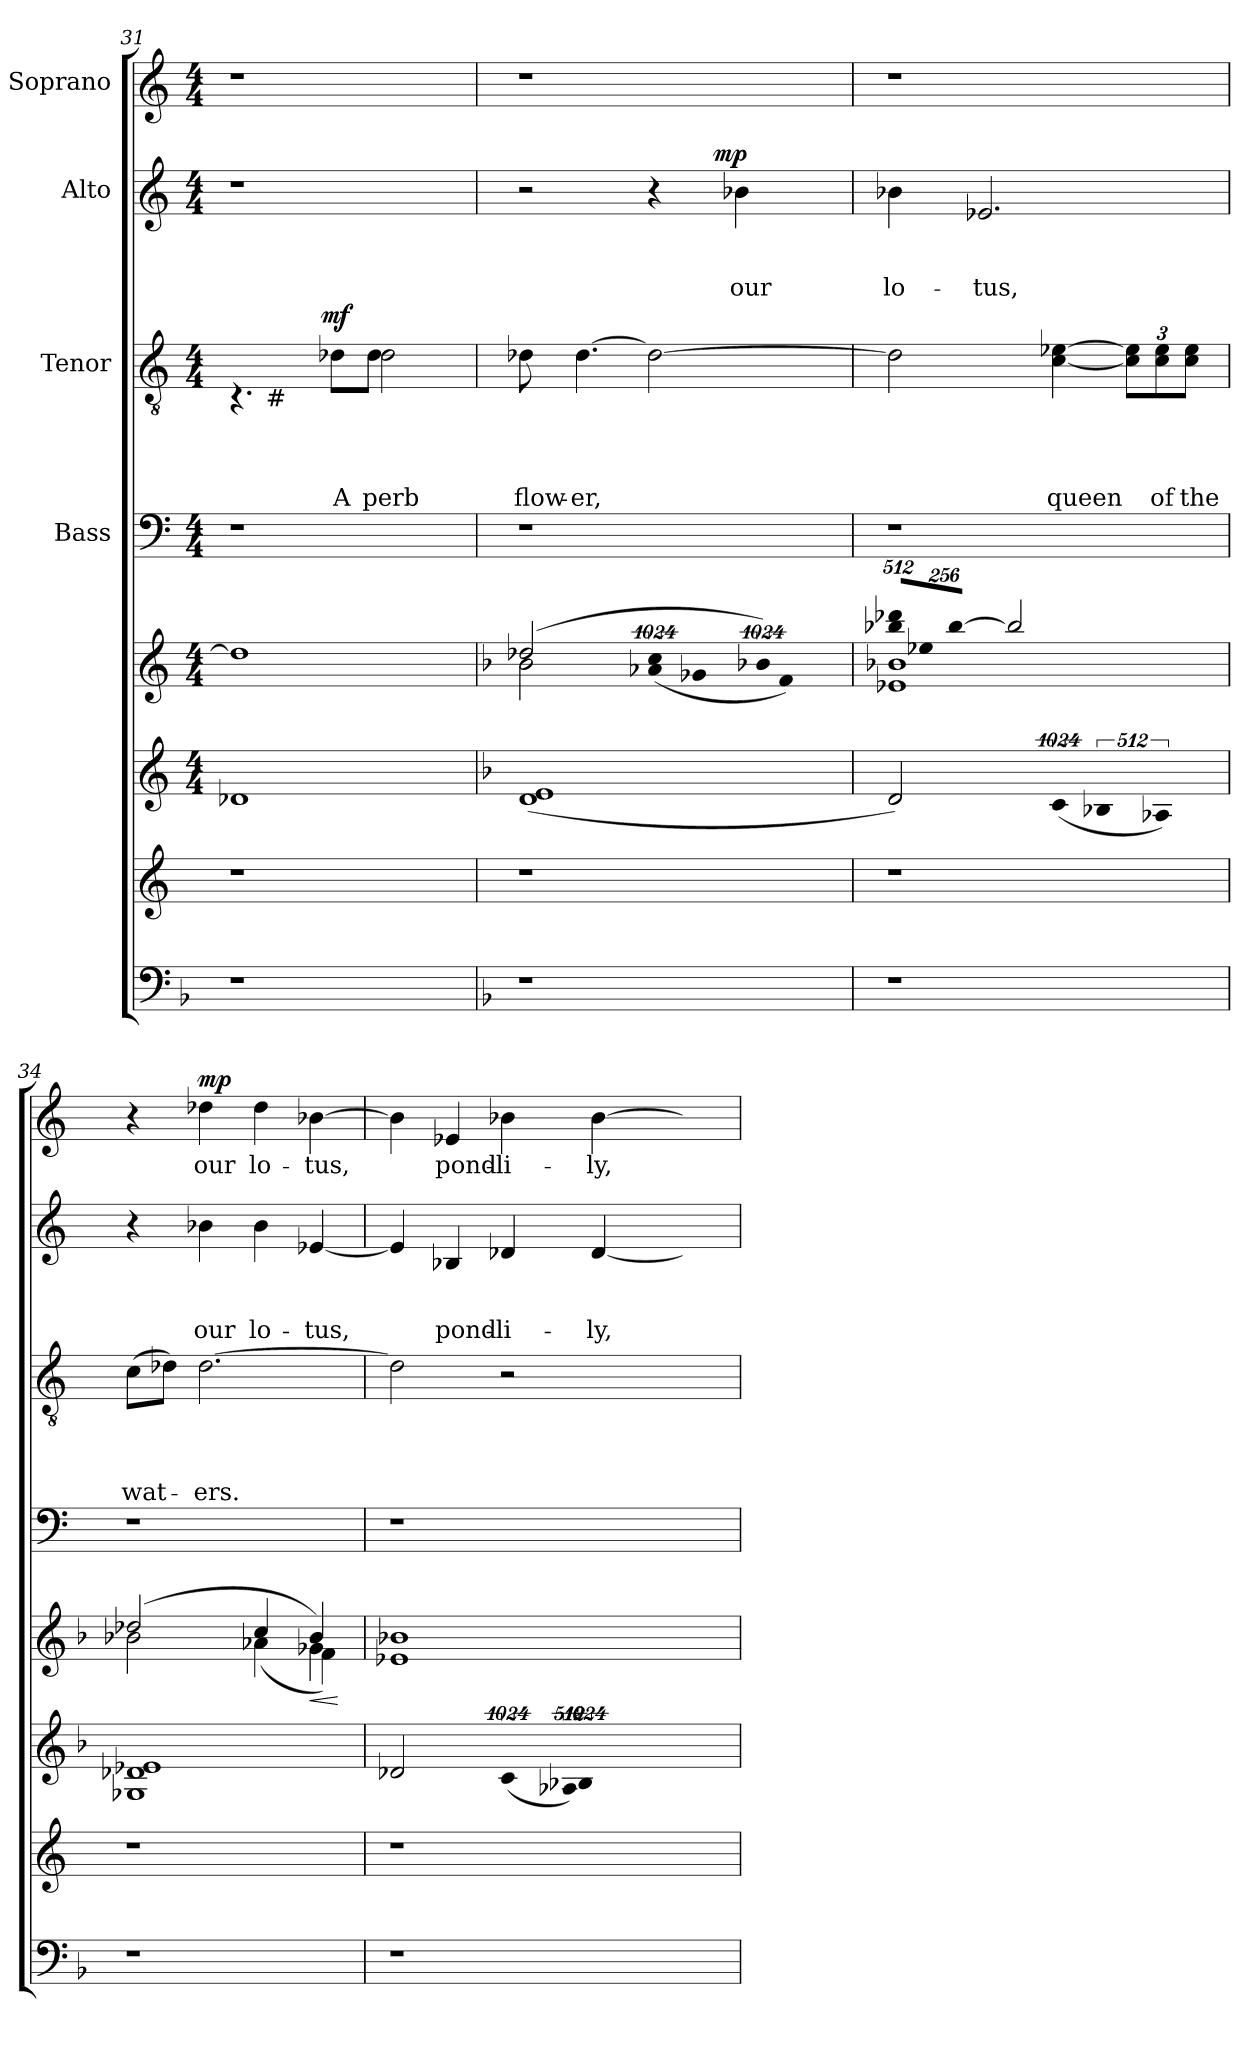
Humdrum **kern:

**kern	**kern	**kern	**kern	**dynam	**kern	**kern	**text	**text	**text	**text	**dynam	**kern	**text	**text	**text	**dynam	**kern	**text	**dynam
*part8	*part7	*part6	*part5	*part5	*part4	*part3	*part3	*part3	*part3	*part3	*part3	*part2	*part2	*part2	*part2	*part2	*part1	*part1	*part1
*staff8	*staff7	*staff6	*staff5	*staff5	*staff4	*staff3	*staff3	*staff3	*staff3	*staff3	*staff3	*staff2	*staff2	*staff2	*staff2	*staff2	*staff1	*staff1	*staff1
*	*	*	*	*	*I"Bass	*I"Tenor	*	*	*	*	*	*I"Alto	*	*	*	*	*I"Soprano	*	*
*clefF4	*clefG2	*clefG2	*clefG2	*	*clefF4	*clefGv2	*	*	*	*	*	*clefG2	*	*	*	*	*clefG2	*	*
*k[b-]	*k[]	*k[]	*k[]	*	*k[]	*k[]	*	*	*	*	*	*k[]	*	*	*	*	*k[]	*	*
*F:	*C:	*C:	*C:	*	*C:	*C:	*	*	*	*	*	*C:	*	*	*	*	*C:	*	*
*	*	*M4/4	*M4/4	*	*M4/4	*M4/4	*	*	*	*	*	*M4/4	*	*	*	*	*M4/4	*	*
=31	=31	=31	=31	=31	=31	=31	=31	=31	=31	=31	=31	=31	=31	=31	=31	=31	=31	=31	=31
*	*	*	*	*	*	*^	*	*	*	*	*	*	*	*	*	*	*	*	*
*	*	*	*	*	*	*	*^	*	*	*	*	*	*	*	*	*	*	*	*	*
1r	1r	1d-X	1dd-]	.	1r	96%11ryy	4.rC	2ryy	.	.	.	.	.	1r	.	.	.	.	1r	.	.
!	!	!	!	!	!	!LO:TX:b:t=#	!	!	!	!	!	!	!	!	!	!	!	!	!	!	!
.	.	.	.	.	.	4ryy	.	.	.	.	.	.	.	.	.	.	.	.	.	.	.
!	!	!	!	!	!	!	!	!	!	!	!	!	!LO:DY:a	!	!	!	!	!	!	!	!
.	.	.	.	.	.	96%61ryy	.	.	.	.	.	.	mf	.	.	.	.	.	.	.	.
!	!	!	!	!	!	!	!	!	!	!	!	!LO:LY:b:rj	!	!	!	!	!	!	!	!	!
.	.	.	.	.	.	.	8d-X\L	.	.	.	.	A	.	.	.	.	.	.	.	.	.
!	!	!	!	!	!	!	!	!	!	!	!	!LO:LY:b	!	!	!	!	!	!	!	!	!
!	!	!	!	!	!	!	!	!	!	!	!	!LO:LY:b	!	!	!	!	!	!	!	!	!
.	.	.	.	.	.	.	8d-\J	2d-\	.	.	.	-perb	.	.	.	.	.	.	.	.	.
.	.	.	.	.	.	.	4.ryy	.	.	.	.	.	.	.	.	.	.	.	.	.	.
*	*	*	*	*	*	*v	*v	*v	*	*	*	*	*	*	*	*	*	*	*	*	*
!!LO:PB:g=z
=32	=32	=32	=32	=32	=32	=32	=32	=32	=32	=32	=32	=32	=32	=32	=32	=32	=32	=32	=32
*	*	*k[b-]	*k[b-]	*	*	*	*	*	*	*	*	*	*	*	*	*	*	*	*
*	*	*F:	*F:	*	*	*	*	*	*	*	*	*	*	*	*	*	*	*	*
*	*	*	*^	*	*	*^	*	*	*	*	*	*	*	*	*	*	*	*	*
!	!	!	!	!	!	!	!	!	!	!	!	!LO:LY:b:rj	!	!	!	!	!	!	!	!	!
*	*	*	*	*	*	*	*v	*v	*	*	*	*	*	*^	*	*	*	*	*	*	*
1r	1r	(<1d 1e	(2dd-X/	2b-\	.	1r	8d-X\	.	.	.	flow-	.	2r	2ryy	.	.	.	.	1r	.	.
!	!	!	!	!	!	!	!	!	!	!	!LO:LY:b	!	!	!	!	!	!	!	!	!	!
.	.	.	.	.	.	.	[>4.d-\	.	.	.	-er,	.	.	.	.	.	.	.	.	.	.
!	!	!	!LO:N:vis=4	!	!	!	!	!	!	!	!	!	!	!	!	!	!	!	!	!	!
*	*	*	*	*Xtuplet	*	*	*	*	*	*	*	*	*	*	*	*	*	*	*	*	*
!	!	!	!	!LO:N:vis=4	!	!	!	!	!	!	!	!	!	!	!	!	!	!	!	!	!
.	.	.	4096%683cc/	(<4096%683a-X\	.	.	2d-\_	.	.	.	.	.	4r	8..ryy	.	.	.	.	.	.	.
!	!	!	!	!LO:N:vis=4	!	!	!	!	!	!	!	!	!	!	!	!	!	!	!	!	!
.	.	.	16ryy	2048%341g-X\	.	.	.	.	.	.	.	.	.	.	.	.	.	.	.	.	.
!	!	!	!	!	!	!	!	!	!	!	!	!	!	!	!	!	!	!LO:DY:a	!	!	!
.	.	.	.	.	.	.	.	.	.	.	.	.	.	4ryy	.	.	.	mp	.	.	.
.	.	.	32ryy	.	.	.	.	.	.	.	.	.	.	.	.	.	.	.	.	.	.
!	!	!	!	!	!	!	!	!	!	!	!	!	!	!	!	!	!LO:LY:b	!	!	!	!
.	.	.	.	.	.	.	.	.	.	.	.	.	4b-X\	.	.	.	our	.	.	.	.
.	.	.	64ryy	.	.	.	.	.	.	.	.	.	.	.	.	.	.	.	.	.	.
.	.	.	1024..ryy	.	.	.	.	.	.	.	.	.	.	.	.	.	.	.	.	.	.
!	!	!	!LO:N:vis=4	!	!	!	!	!	!	!	!	!	!	!	!	!	!	!	!	!	!
.	.	.	4096%683b-X/)	.	.	.	.	.	.	.	.	.	.	.	.	.	.	.	.	.	.
!	!	!	!	!LO:N:vis=4	!	!	!	!	!	!	!	!	!	!	!	!	!	!	!	!	!
.	.	.	.	4096%683f\)	.	.	.	.	.	.	.	.	.	.	.	.	.	.	.	.	.
.	.	.	32ryy	.	.	.	.	.	.	.	.	.	.	.	.	.	.	.	.	.	.
.	.	.	.	.	.	.	.	.	.	.	.	.	.	32ryy	.	.	.	.	.	.	.
.	.	.	64ryy	.	.	.	.	.	.	.	.	.	.	.	.	.	.	.	.	.	.
.	.	.	128ryy	.	.	.	.	.	.	.	.	.	.	.	.	.	.	.	.	.	.
.	.	.	2048.ryy	.	.	.	.	.	.	.	.	.	.	.	.	.	.	.	.	.	.
*	*	*	*	*	*	*	*	*	*	*	*	*	*v	*v	*	*	*	*	*	*	*
=33	=33	=33	=33	=33	=33	=33	=33	=33	=33	=33	=33	=33	=33	=33	=33	=33	=33	=33	=33	=33
*	*	*	*tuplet	*	*	*	*	*	*	*	*	*	*	*	*	*	*	*	*	*
*	*	*	*Xbrackettup	*	*	*	*	*	*	*	*	*	*	*	*	*	*	*	*	*
*	*	*	*	*	*	*	*	*	*	*	*	*	*^	*	*	*	*	*	*	*
!	!	!	!LO:N:vis=8	!	!	!	!	!	!	!	!	!	!	!	!	!	!LO:LY:b	!	!	!	!
*	*	*	*	*	*	*	*	*	*	*	*	*	*v	*v	*	*	*	*	*	*	*
1r	1r	2d/)	4096%341bb-X/ 4096%341ddd-X/L	1e-X 1b-X	.	1r	2d-\]	.	.	.	.	.	4b-X\	.	.	lo-	.	1r	.	.
!	!	!	!LO:N:vis=8	!	!	!	!	!	!	!	!	!	!	!	!	!	!	!	!	!
.	.	.	2048%171ee-X/	.	.	.	.	.	.	.	.	.	.	.	.	.	.	.	.	.
!	!	!	!LO:N:vis=8	!	!	!	!	!	!	!	!	!	!	!	!	!	!	!	!	!
.	.	.	[>4096%341bb-/J	.	.	.	.	.	.	.	.	.	.	.	.	.	.	.	.	.
!	!	!	!	!	!	!	!	!	!	!	!	!	!	!	!	!LO:LY:b	!	!	!	!
.	.	.	2bb-/]	.	.	.	.	.	.	.	.	.	2.e-X/	.	.	-tus,	.	.	.	.
!	!	!LO:N:vis=4	!	!	!	!	!	!	!	!	!LO:LY:b	!	!	!	!	!	!	!	!	!
.	.	(<4096%683c/	.	.	.	.	[<4c\ [>4e-X\	.	.	.	queen	.	.	.	.	.	.	.	.	.
!	!	!LO:N:vis=4	!	!	!	!	!	!	!	!	!	!	!	!	!	!	!	!	!	!
.	.	2048%341B-X/	.	.	.	.	.	.	.	.	.	.	.	.	.	.	.	.	.	.
*	*	*	*	*	*	*	*Xbrackettup	*	*	*	*	*	*	*	*	*	*	*	*	*
.	.	.	4ryy	.	.	.	12c\] 12e-\]L	.	.	.	.	.	.	.	.	.	.	.	.	.
!	!	!LO:N:vis=4	!	!	!	!	!	!	!	!	!	!	!	!	!	!	!	!	!	!
.	.	4096%683A-X/)	.	.	.	.	.	.	.	.	.	.	.	.	.	.	.	.	.	.
!	!	!	!	!	!	!	!	!	!	!	!LO:LY:b:rj	!	!	!	!	!	!	!	!	!
.	.	.	.	.	.	.	12c\ 12e-\	.	.	.	of	.	.	.	.	.	.	.	.	.
!	!	!	!	!	!	!	!	!	!	!	!LO:LY:b	!	!	!	!	!	!	!	!	!
.	.	.	.	.	.	.	12c\ 12e-\J	.	.	.	the	.	.	.	.	.	.	.	.	.
=34	=34	=34	=34	=34	=34	=34	=34	=34	=34	=34	=34	=34	=34	=34	=34	=34	=34	=34	=34	=34
*	*	*	*	*^	*	*	*	*	*	*	*	*	*	*	*	*	*	*	*	*
!	!	!	!	!	!	!	!	!	!	!	!	!LO:LY:b	!	!	!	!	!	!	!	!	!
1r	1r	1G-X 1d-X 1e-X	(2dd-X/	2b-X\	2.ryy	.	1r	(>8c\L	.	.	.	wat-	.	4r	.	.	.	.	4r	.	.
.	.	.	.	.	.	.	.	8d-X\J)	.	.	.	.	.	.	.	.	.	.	.	.	.
!	!	!	!	!	!	!	!	!	!	!	!	!LO:LY:b	!	!	!	!	!LO:LY:b	!	!	!LO:LY:b	!LO:DY:a
.	.	.	.	.	.	.	.	[>2.d-\	.	.	.	-ers.	.	4b-X\	.	.	our	.	4dd-X\	our	mp
!	!	!	!	!	!	!	!	!	!	!	!	!	!	!	!	!	!LO:LY:b	!	!	!LO:LY:b	!
.	.	.	4cc/	(<4a-X\	.	.	.	.	.	.	.	.	.	4b-\	.	.	lo-	.	4dd-\	lo-	.
!	!	!	!	!	!	!LO:HP:b	!	!	!	!	!	!	!	!	!	!	!LO:LY:b	!	!	!LO:LY:b	!
.	.	.	4b-/)	4g-X<\	4f\)	<	.	.	.	.	.	.	.	[<4e-X/	.	.	-tus,	.	[>4b-X\	-tus,	.
*	*	*	*v	*v	*v	*	*	*	*	*	*	*	*	*	*	*	*	*	*	*	*
.	.	.	.	[	.	.	.	.	.	.	.	.	.	.	.	.	.	.	.
=35	=35	=35	=35	=35	=35	=35	=35	=35	=35	=35	=35	=35	=35	=35	=35	=35	=35	=35	=35
*	*	*^	*	*	*	*	*	*	*	*	*	*	*	*	*	*	*	*	*
1r	1r	2d-X/	2ryy	1e-X 1b-X	.	1r	2d-\]	.	.	.	.	.	4e-/]	.	.	.	.	4b-\]	.	.
!	!	!	!	!	!	!	!	!	!	!	!	!	!	!	!	!LO:LY:b	!	!	!LO:LY:b	!
.	.	.	.	.	.	.	.	.	.	.	.	.	4B-X/	.	.	pond-	.	4e-X/	pond-	.
!	!	!LO:N:vis=4	!	!	!	!	!	!	!	!	!	!	!	!	!	!LO:LY:b	!	!	!LO:LY:b	!
.	.	(<4096%683c/	8ryy	.	.	.	2r	.	.	.	.	.	4d-X/	.	.	-li-	.	4b-X\	-li-	.
.	.	.	32ryy	.	.	.	.	.	.	.	.	.	.	.	.	.	.	.	.	.
.	.	.	128ryy	.	.	.	.	.	.	.	.	.	.	.	.	.	.	.	.	.
.	.	.	512ryy	.	.	.	.	.	.	.	.	.	.	.	.	.	.	.	.	.
.	.	.	2048.ryy	.	.	.	.	.	.	.	.	.	.	.	.	.	.	.	.	.
!	!	!LO:N:vis=4	!LO:N:vis=4	!	!	!	!	!	!	!	!	!	!	!	!	!	!	!	!	!
.	.	2048%341A-X/)	4096%683B-X/	.	.	.	.	.	.	.	.	.	.	.	.	.	.	.	.	.
!	!	!	!	!	!	!	!	!	!	!	!	!	!	!	!	!LO:LY:b	!	!	!LO:LY:b	!
.	.	.	.	.	.	.	.	.	.	.	.	.	[<4d-/	.	.	-ly,	.	[>4b-\	-ly,	.
.	.	8ryy	.	.	.	.	.	.	.	.	.	.	.	.	.	.	.	.	.	.
.	.	.	8ryy	.	.	.	.	.	.	.	.	.	.	.	.	.	.	.	.	.
.	.	32ryy	.	.	.	.	.	.	.	.	.	.	.	.	.	.	.	.	.	.
.	.	.	32ryy	.	.	.	.	.	.	.	.	.	.	.	.	.	.	.	.	.
.	.	128ryy	.	.	.	.	.	.	.	.	.	.	.	.	.	.	.	.	.	.
.	.	.	128ryy	.	.	.	.	.	.	.	.	.	.	.	.	.	.	.	.	.
.	.	512ryy	.	.	.	.	.	.	.	.	.	.	.	.	.	.	.	.	.	.
.	.	.	512ryy	.	.	.	.	.	.	.	.	.	.	.	.	.	.	.	.	.
.	.	2048ryy	.	.	.	.	.	.	.	.	.	.	.	.	.	.	.	.	.	.
.	.	.	2048ryy	.	.	.	.	.	.	.	.	.	.	.	.	.	.	.	.	.
.	.	4096ryy	.	.	.	.	.	.	.	.	.	.	.	.	.	.	.	.	.	.
*	*	*v	*v	*	*	*	*	*	*	*	*	*	*	*	*	*	*	*	*	*
=	=	=	=	=	=	=	=	=	=	=	=	=	=	=	=	=	=	=	=
*-	*-	*-	*-	*-	*-	*-	*-	*-	*-	*-	*-	*-	*-	*-	*-	*-	*-	*-	*-
